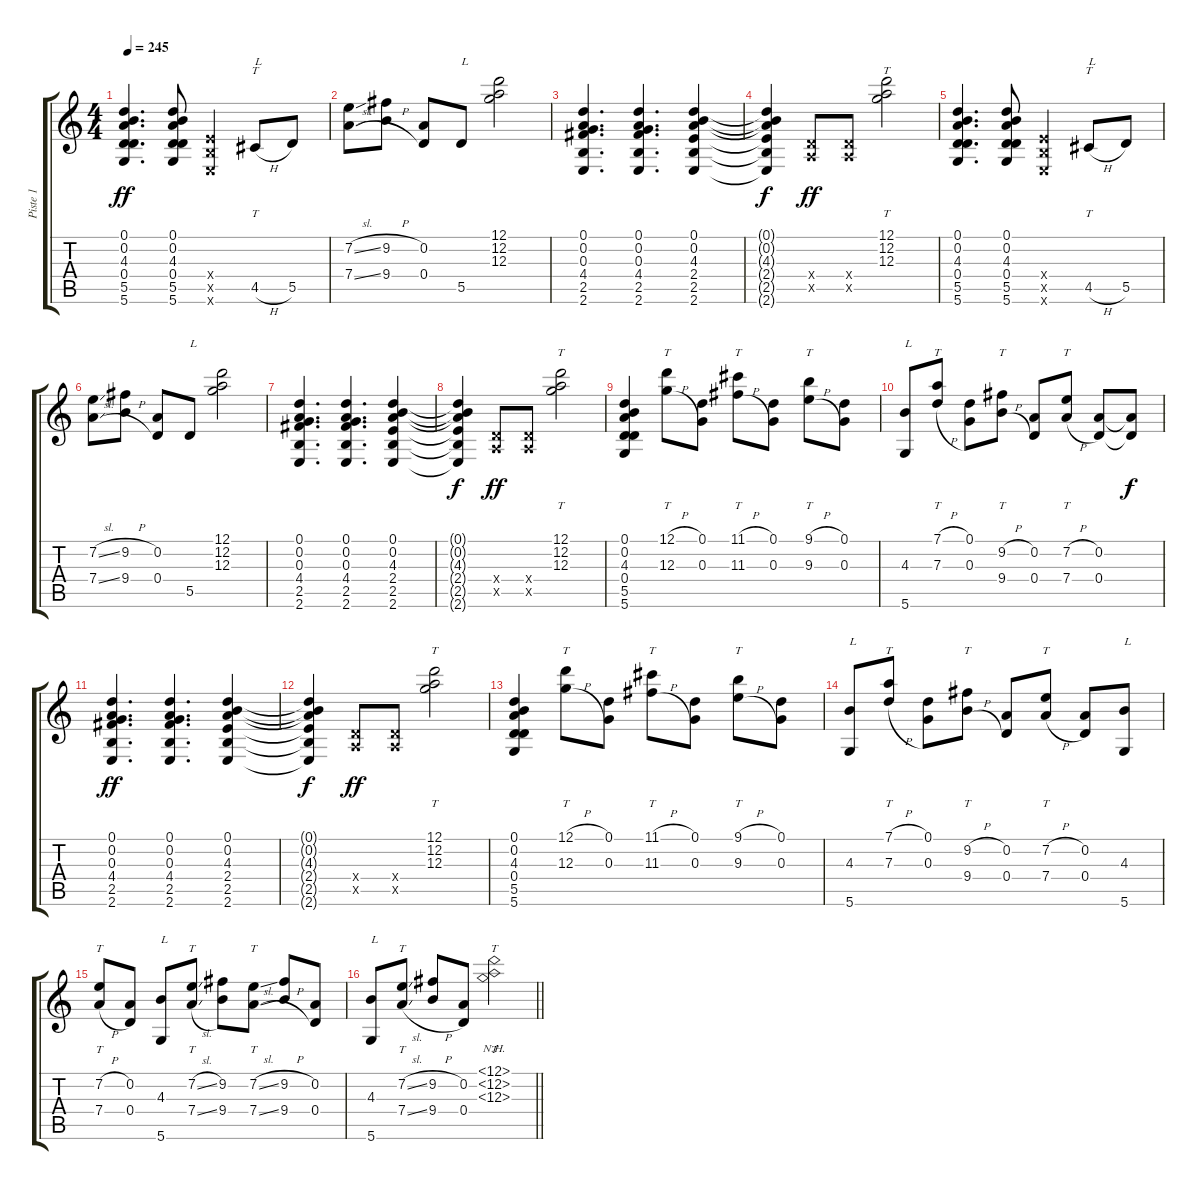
\track ("Piste 1" "Piste 1") {instrument acousticguitarsteel}
\staff {score tabs}
\tuning (D4 A3 G3 D3 A2 D2) {hide}
\ts (4 4)
\tempo 245
\clef g2
\ks c
(0.1 0.2 4.3 0.4 5.5 5.6).4{d dy ff} (0.1 0.2 4.3 0.4 5.5 5.6).8 (2.4{x} 2.5{x} 2.6{x}).4 4.5{h}.8{tt txt "L"} 5.5.8 |
(7.2{sl} 7.4{sl}).8 (9.2{h} 9.4{h}).8 (0.2 0.4).8 5.5.8{txt "L"} (12.1 12.2 12.3).2 |
(0.1 0.2 0.3 4.4 2.5 2.6).4{d} (0.1 0.2 0.3 4.4 2.5 2.6).4{d} (0.1 0.2 4.3 2.4 2.5 2.6).4 |
(0.1{t} 0.2{t} 4.3{t} 2.4{t} 2.5{t} 2.6{t}).4{dy f} (0.4{x} 0.5{x}).8{dy ff} (0.4{x} 0.5{x}).8 (12.1 12.2 12.3).2{tt} |
(0.1 0.2 4.3 0.4 5.5 5.6).4{d} (0.1 0.2 4.3 0.4 5.5 5.6).8 (2.4{x} 2.5{x} 2.6{x}).4 4.5{h}.8{tt txt "L"} 5.5.8 |
(7.2{sl} 7.4{sl}).8 (9.2{h} 9.4{h}).8 (0.2 0.4).8 5.5.8{txt "L"} (12.1 12.2 12.3).2 |
(0.1 0.2 0.3 4.4 2.5 2.6).4{d} (0.1 0.2 0.3 4.4 2.5 2.6).4{d} (0.1 0.2 4.3 2.4 2.5 2.6).4 |
(0.1{t} 0.2{t} 4.3{t} 2.4{t} 2.5{t} 2.6{t}).4{dy f} (0.4{x} 0.5{x}).8{dy ff} (0.4{x} 0.5{x}).8 (12.1 12.2 12.3).2{tt} |
(0.1 0.2 4.3 0.4 5.5 5.6).4 (12.1{h} 12.3{h}).8{tt} (0.1 0.3).8 (11.1{h} 11.3{h}).8{tt} (0.1 0.3).8 (9.1{h} 9.3{h}).8{tt} (0.1 0.3).8 |
(4.3 5.6).8{txt "L"} (7.1{h} 7.3{h}).8{tt} (0.1 0.3).8 (9.2{h} 9.4{h}).8{tt} (0.2 0.4).8 (7.2{h} 7.4{h}).8{tt} (0.2 0.4).8 (0.2{t} 0.4{t}).8{dy f} |
(0.1 0.2 0.3 4.4 2.5 2.6).4{d dy ff} (0.1 0.2 0.3 4.4 2.5 2.6).4{d} (0.1 0.2 4.3 2.4 2.5 2.6).4 |
(0.1{t} 0.2{t} 4.3{t} 2.4{t} 2.5{t} 2.6{t}).4{dy f} (0.4{x} 0.5{x}).8{dy ff} (0.4{x} 0.5{x}).8 (12.1 12.2 12.3).2{tt} |
(0.1 0.2 4.3 0.4 5.5 5.6).4 (12.1{h} 12.3{h}).8{tt} (0.1 0.3).8 (11.1{h} 11.3{h}).8{tt} (0.1 0.3).8 (9.1{h} 9.3{h}).8{tt} (0.1 0.3).8 |
(4.3 5.6).8{txt "L"} (7.1{h} 7.3{h}).8{tt} (0.1 0.3).8 (9.2{h} 9.4{h}).8{tt} (0.2 0.4).8 (7.2{h} 7.4{h}).8{tt} (0.2 0.4).8 (4.3 5.6).8{txt "L"} |
(7.2{h} 7.4{h}).8{tt} (0.2 0.4).8 (4.3 5.6).8{txt "L"} (7.2{sl} 7.4{sl}).8{tt} (9.2 9.4).8 (7.2{sl} 7.4{sl}).8{tt} (9.2{h} 9.4{h}).8 (0.2 0.4).8 |
\barLineRight lightlight
(4.3 5.6).8{txt "L"} (7.2{sl} 7.4{sl}).8{tt} (9.2{h} 9.4{h}).8 (0.2 0.4).8 (12.1{nh} 12.2{nh} 12.3{nh}).2{tt}
